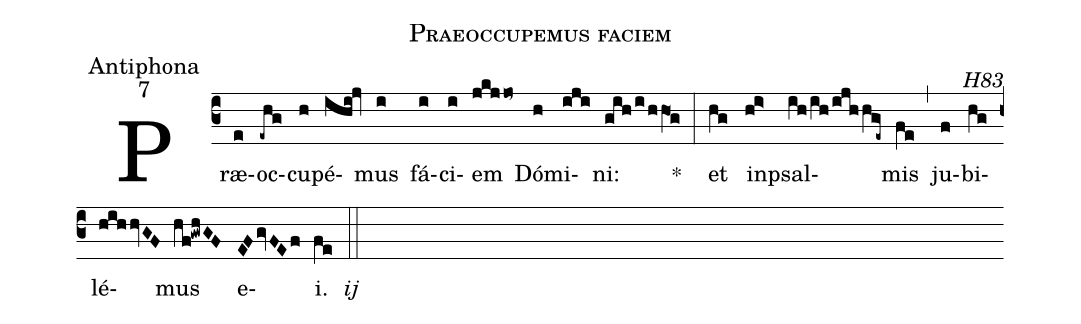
name:Praeoccupemus faciem;
office-part:Antiphona;
mode:7;
commentary:H83;
%%
(c3)Præ(e)oc(-ehg)cu(h)pé(ihi!jv)mus(i) fá(i)ci(i)em(jkjjo~) Dó(h)mi(iji)ni:(gih/i/hhO1@g) *(:) et(hg) in(hi>)psal(ih/ih/ijh/hV@ge~)mis(fe) (,) ju(f)bi(hg)lé(hihhvGF)mus(hf!gwhGF) e(EFgvFEf)i.(fe) <i>ij</i>(::)
